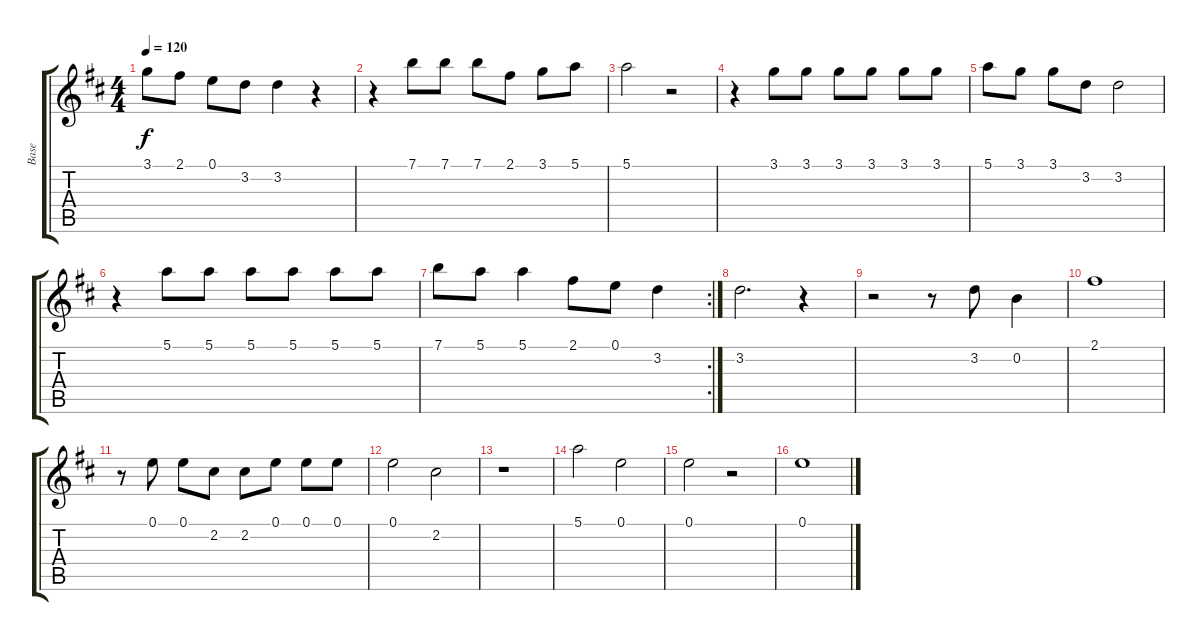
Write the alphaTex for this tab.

\track ("Base" "Base") {instrument acousticguitarsteel}
\staff {score tabs}
\tuning (E4 B3 G3 D3 A2 E2) {hide}
\ts (4 4)
\tempo 120
\clef g2
\ks d
3.1.8{dy f} 2.1.8 0.1.8 3.2.8 3.2.4 r.4 |
r.4 7.1.8 7.1.8 7.1.8 2.1.8 3.1.8 5.1.8 |
5.1.2 r.2 |
r.4 3.1.8 3.1.8 3.1.8 3.1.8 3.1.8 3.1.8 |
5.1.8 3.1.8 3.1.8 3.2.8 3.2.2 |
r.4 5.1.8 5.1.8 5.1.8 5.1.8 5.1.8 5.1.8 |
\rc 2
7.1.8 5.1.8 5.1.4 2.1.8 0.1.8 3.2.4 |
3.2.2{d} r.4 |
r.2 r.8 3.2.8 0.2.4 |
2.1.1 |
r.8 0.1.8 0.1.8 2.2.8 2.2.8 0.1.8 0.1.8 0.1.8 |
0.1.2 2.2.2 |
r.1 |
5.1.2 0.1.2 |
0.1.2 r.2 |
0.1.1
